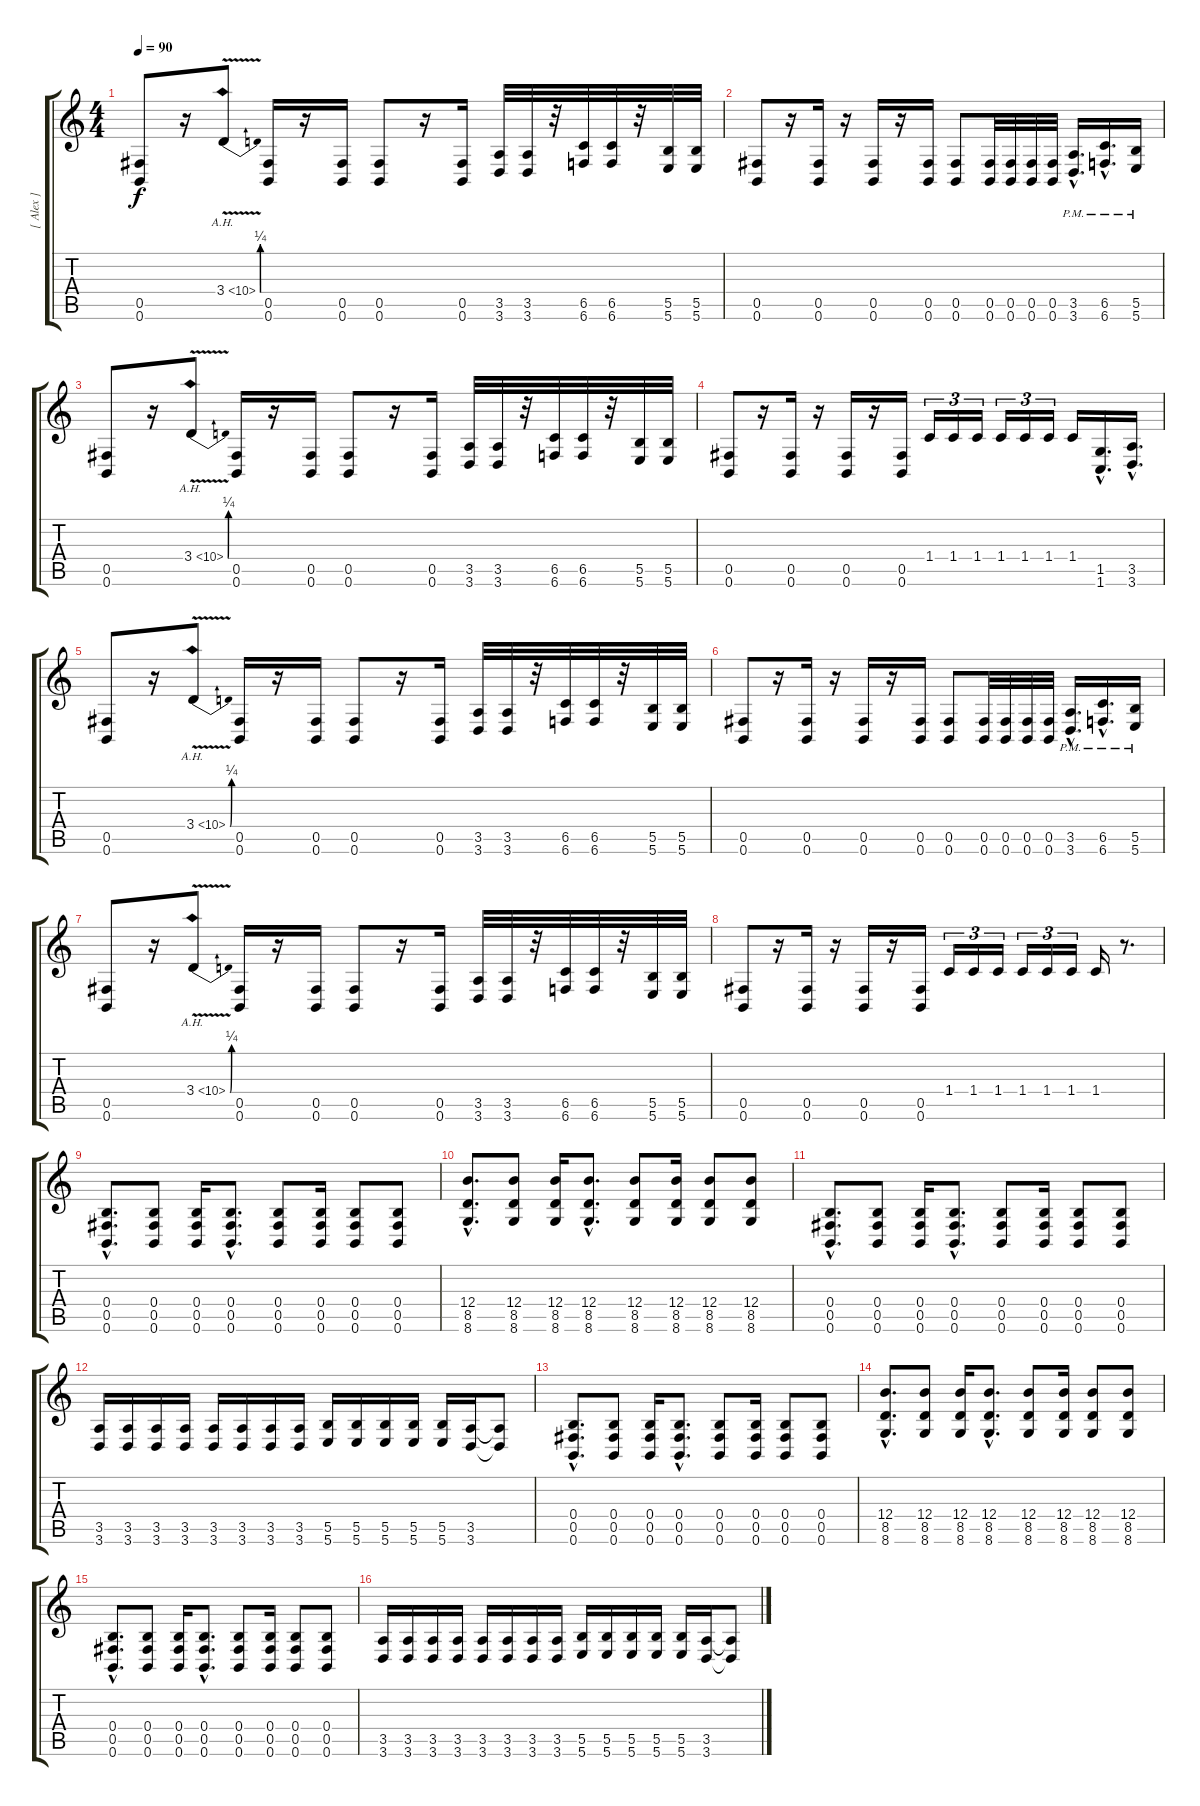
\track ("[ Alex ]" "[ Alex ]") {instrument distortionguitar}
\staff {score tabs}
\tuning (Db4 Ab3 E3 B2 Gb2 B1) {hide}
\ts (4 4)
\tempo 90
\clef g2
\ks c
(0.5 0.6).8{dy f} r.16 3.4{be (bend 0 0 60 1) ah 7 v}.8 (0.5 0.6).16 r.16 (0.5 0.6).16 (0.5 0.6).8 r.16 (0.5 0.6).16 (3.5 3.6).32 (3.5 3.6).32 r.32 (6.5 6.6).32 (6.5 6.6).32 r.32 (5.5 5.6).32 (5.5 5.6).32 |
(0.5 0.6).8 r.16 (0.5 0.6).16 r.16 (0.5 0.6).16 r.16 (0.5 0.6).16 (0.5 0.6).8 (0.5 0.6).32 (0.5 0.6).32 (0.5 0.6).32 (0.5 0.6).32 (3.5{hac pm} 3.6{hac pm}).16{d} (6.5{hac pm} 6.6{hac pm}).16{d} (5.5{pm} 5.6{pm}).16 |
(0.5 0.6).8 r.16 3.4{be (bend 0 0 60 1) ah 7 v}.8 (0.5 0.6).16 r.16 (0.5 0.6).16 (0.5 0.6).8 r.16 (0.5 0.6).16 (3.5 3.6).32 (3.5 3.6).32 r.32 (6.5 6.6).32 (6.5 6.6).32 r.32 (5.5 5.6).32 (5.5 5.6).32 |
(0.5 0.6).8 r.16 (0.5 0.6).16 r.16 (0.5 0.6).16 r.16 (0.5 0.6).16 1.4.16{tu (3 2)} 1.4.16{tu (3 2)} 1.4.16{tu (3 2)} 1.4.16{tu (3 2)} 1.4.16{tu (3 2)} 1.4.16{tu (3 2)} 1.4.16 (1.5{hac} 1.6{hac}).16{d} (3.5{hac} 3.6{hac}).16{d} |
(0.5 0.6).8 r.16 3.4{be (bend 0 0 60 1) ah 7 v}.8 (0.5 0.6).16 r.16 (0.5 0.6).16 (0.5 0.6).8 r.16 (0.5 0.6).16 (3.5 3.6).32 (3.5 3.6).32 r.32 (6.5 6.6).32 (6.5 6.6).32 r.32 (5.5 5.6).32 (5.5 5.6).32 |
(0.5 0.6).8 r.16 (0.5 0.6).16 r.16 (0.5 0.6).16 r.16 (0.5 0.6).16 (0.5 0.6).8 (0.5 0.6).32 (0.5 0.6).32 (0.5 0.6).32 (0.5 0.6).32 (3.5{hac pm} 3.6{hac pm}).16{d} (6.5{hac pm} 6.6{hac pm}).16{d} (5.5{pm} 5.6{pm}).16 |
(0.5 0.6).8 r.16 3.4{be (bend 0 0 60 1) ah 7 v}.8 (0.5 0.6).16 r.16 (0.5 0.6).16 (0.5 0.6).8 r.16 (0.5 0.6).16 (3.5 3.6).32 (3.5 3.6).32 r.32 (6.5 6.6).32 (6.5 6.6).32 r.32 (5.5 5.6).32 (5.5 5.6).32 |
(0.5 0.6).8 r.16 (0.5 0.6).16 r.16 (0.5 0.6).16 r.16 (0.5 0.6).16 1.4.16{tu (3 2)} 1.4.16{tu (3 2)} 1.4.16{tu (3 2)} 1.4.16{tu (3 2)} 1.4.16{tu (3 2)} 1.4.16{tu (3 2)} 1.4.16 r.8{d} |
(0.4{hac} 0.5{hac} 0.6{hac}).8{d} (0.4 0.5 0.6).8 (0.4 0.5 0.6).16 (0.4{hac} 0.5{hac} 0.6{hac}).8{d} (0.4 0.5 0.6).8 (0.4 0.5 0.6).16 (0.4 0.5 0.6).8 (0.4 0.5 0.6).8 |
(12.4{hac} 8.5{hac} 8.6{hac}).8{d} (12.4 8.5 8.6).8 (12.4 8.5 8.6).16 (12.4{hac} 8.5{hac} 8.6{hac}).8{d} (12.4 8.5 8.6).8 (12.4 8.5 8.6).16 (12.4 8.5 8.6).8 (12.4 8.5 8.6).8 |
(0.4{hac} 0.5{hac} 0.6{hac}).8{d} (0.4 0.5 0.6).8 (0.4 0.5 0.6).16 (0.4{hac} 0.5{hac} 0.6{hac}).8{d} (0.4 0.5 0.6).8 (0.4 0.5 0.6).16 (0.4 0.5 0.6).8 (0.4 0.5 0.6).8 |
(3.5 3.6).16 (3.5 3.6).16 (3.5 3.6).16 (3.5 3.6).16 (3.5 3.6).16 (3.5 3.6).16 (3.5 3.6).16 (3.5 3.6).16 (5.5 5.6).16 (5.5 5.6).16 (5.5 5.6).16 (5.5 5.6).16 (5.5 5.6).16 (3.5 3.6).16 (3.5{t} 3.6{t}).8 |
(0.4{hac} 0.5{hac} 0.6{hac}).8{d} (0.4 0.5 0.6).8 (0.4 0.5 0.6).16 (0.4{hac} 0.5{hac} 0.6{hac}).8{d} (0.4 0.5 0.6).8 (0.4 0.5 0.6).16 (0.4 0.5 0.6).8 (0.4 0.5 0.6).8 |
(12.4{hac} 8.5{hac} 8.6{hac}).8{d} (12.4 8.5 8.6).8 (12.4 8.5 8.6).16 (12.4{hac} 8.5{hac} 8.6{hac}).8{d} (12.4 8.5 8.6).8 (12.4 8.5 8.6).16 (12.4 8.5 8.6).8 (12.4 8.5 8.6).8 |
(0.4{hac} 0.5{hac} 0.6{hac}).8{d} (0.4 0.5 0.6).8 (0.4 0.5 0.6).16 (0.4{hac} 0.5{hac} 0.6{hac}).8{d} (0.4 0.5 0.6).8 (0.4 0.5 0.6).16 (0.4 0.5 0.6).8 (0.4 0.5 0.6).8 |
(3.5 3.6).16 (3.5 3.6).16 (3.5 3.6).16 (3.5 3.6).16 (3.5 3.6).16 (3.5 3.6).16 (3.5 3.6).16 (3.5 3.6).16 (5.5 5.6).16 (5.5 5.6).16 (5.5 5.6).16 (5.5 5.6).16 (5.5 5.6).16 (3.5 3.6).16 (3.5{t} 3.6{t}).8
